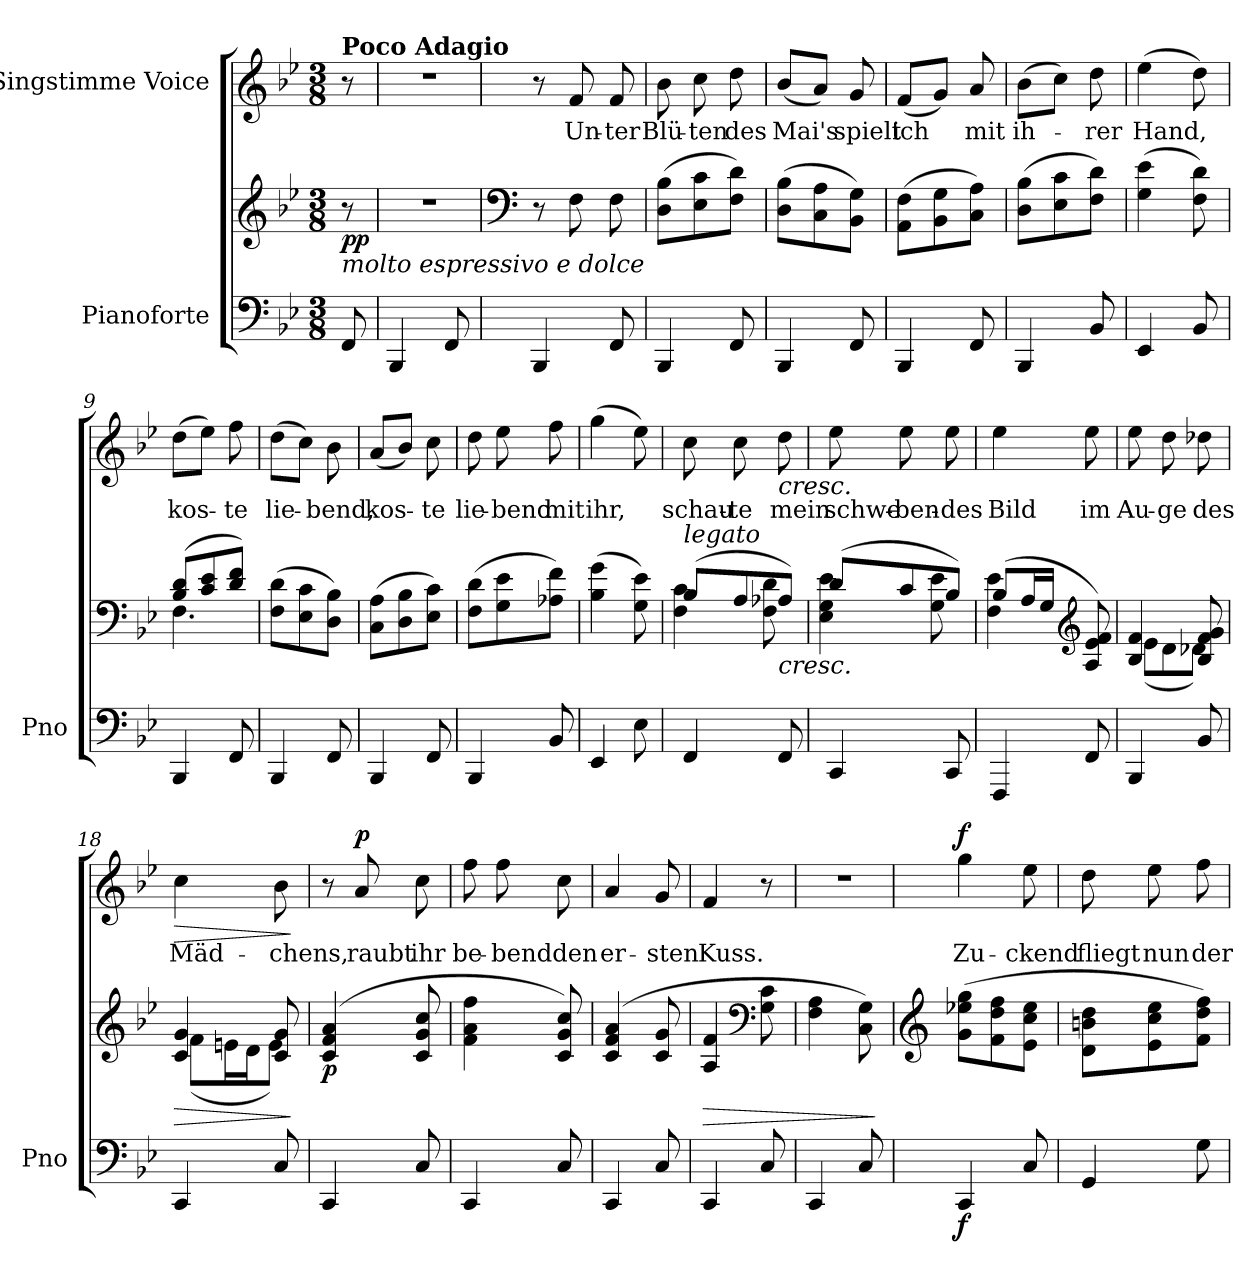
**kern	**kern	**dynam	**kern	**text	**dynam
*part2	*part2	*part2	*part1	*part1	*part1
*staff3	*staff2	*staff2/3	*staff1	*staff1	*staff1
*I"Pianoforte	*	*	*I"Singstimme Voice	*	*
*I'Pno	*	*	*	*	*
*clefF4	*clefG2	*	*clefG2	*	*
*k[b-e-]	*k[b-e-]	*	*k[b-e-]	*	*
*M3/8	*M3/8	*	*M3/8	*	*
=1	=1	=1	=1	=1	=1
!	!	!	!LO:TX:a:B:t=Poco Adagio	!	!
!	!LO:TX:b:i:t=molto espressivo e dolce	!	!	!	!
!	!	!LO:DY:b	!	!	!
8FF/	8r	pp	8r	.	.
=2	=2	=2	=2	=2	=2
4BBB-/	4.r	.	4.r	.	.
8FF/	.	.	.	.	.
=3	=3	=3	=3	=3	=3
*	*clefF4	*	*	*	*
4BBB-/	8r	.	8r	.	.
!	!	!	!	!	!LO:DY:b
!	!	!	!	!	!LO:DY:n=1:b
.	8F\	.	8f/	Un-	p other-dynamics
8FF/	8F\	.	8f/	-ter	.
=4	=4	=4	=4	=4	=4
4BBB-/	(8D\ 8B-\L	.	8b-\	Blü-	.
.	8E-\ 8c\	.	8cc\	-ten	.
8FF/	8F\ 8d\J)	.	8dd\	des	.
=5	=5	=5	=5	=5	=5
4BBB-/	(8D\ 8B-\L	.	(8b-/L	Mai's	.
.	8C\ 8A\	.	8a/J)	.	.
8FF/	8BB-\ 8G\J)	.	8g/	spielt	.
=6	=6	=6	=6	=6	=6
4BBB-/	(8AA\ 8F\L	.	(8f/L	ich	.
.	8BB-\ 8G\	.	8g/J)	.	.
8FF/	8C\ 8A\J)	.	8a/	mit	.
=7	=7	=7	=7	=7	=7
4BBB-/	(8D\ 8B-\L	.	(8b-\L	ih-	.
.	8E-\ 8c\	.	8cc\J)	.	.
8BB-/	8F\ 8d\J)	.	8dd\	-rer	.
=8	=8	=8	=8	=8	=8
4EE-/	(4G\ 4e-\	.	(4ee-\	Hand,	.
8BB-/	8F\ 8d\)	.	8dd\)	.	.
=9	=9	=9	=9	=9	=9
*	*^	*	*	*	*
4BBB-/	(8B-/ 8d/L	4.F\	.	(8dd\L	kos-	.
.	8c/ 8e-/	.	.	8ee-\J)	.	.
8FF/	8d/ 8f/J)	.	.	8ff\	-te	.
*	*v	*v	*	*	*	*
=10	=10	=10	=10	=10	=10
4BBB-/	(8F\ 8d\L	.	(8dd\L	lie-	.
.	8E-\ 8c\	.	8cc\J)	.	.
8FF/	8D\ 8B-\J)	.	8b-\	bend,	.
=11	=11	=11	=11	=11	=11
4BBB-/	(8C\ 8A\L	.	(8a/L	kos-	.
.	8D\ 8B-\	.	8b-/J)	.	.
8FF/	8E-\ 8c\J)	.	8cc\	-te	.
=12	=12	=12	=12	=12	=12
4BBB-/	(8F\ 8d\L	.	8dd\	lie-	.
.	8G\ 8e-\	.	8ee-\	-bend	.
8BB-/	8A-X\ 8f\J)	.	8ff\	mit	.
=13	=13	=13	=13	=13	=13
4EE-/	(4B-\ 4g\	.	(4gg\	ihr,	.
8E-\	8G\ 8e-\)	.	8ee-\)	.	.
=14	=14	=14	=14	=14	=14
*	*^	*	*	*	*
!	!LO:TX:i:t=legato	!	!	!	!	!
4FF/	(8B-/L	4F\ 4c\	.	8cc\	schau-	.
.	8A/	.	.	8cc\	-te	.
!	!	!	!	!LO:TX:b:i:t=cresc.	!	!
!	!LO:TX:b:i:t=cresc.	!	!	!	!	!
8FF/	8A-X/J)	8F\ 8d\	.	8dd\	mein	.
=15	=15	=15	=15	=15	=15	=15
4CC/	(8d/L	4E-\ 4G\ 4e-\	.	8ee-\	schwe-	.
.	8c/	.	.	8ee-\	-ben-	.
8CC/	8B-/J)	8G\ 8e-\	.	8ee-\	-des	.
=16	=16	=16	=16	=16	=16	=16
4FFF/	(8B-/L	4F\ 4e-\	.	4ee-\	Bild	.
.	16A/L	.	.	.	.	.
.	16G/JJ	.	.	.	.	.
*	*clefG2	*	*	*	*	*
8FF/	8A/ 8e-/ 8f/)	8ryy	.	8ee-\	im	.
=17	=17	=17	=17	=17	=17	=17
4BBB-/	4B-/ 4f/	(8e-\L	.	8ee-\	Au-	.
.	.	8d\	.	8dd\	-ge	.
8BB-/	8B-/ 8f/ 8g/	8d-X\J)	.	8dd-X\	des	.
=18	=18	=18	=18	=18	=18	=18
!	!	!	!LO:HP:b	!	!	!LO:HP:b
4CC/	4c/ 4g/	(8f\L	>	4cc\	Mäd-	>
.	.	16en\L	.	.	.	.
.	.	16d\J	.	.	.	.
8C/	8c/ 8g/	8e\J)	.	8b-\	-chens,	.
*	*v	*v	*	*	*	*
.	.	]	.	.	]
=19	=19	=19	=19	=19	=19
!	!	!LO:DY:b	!	!	!
4CC/	(4c/ 4f/ 4a/	p	8r	.	.
!	!	!	!	!	!LO:DY:b
.	.	.	8a/	raubt	p
8C/	8c/ 8g/ 8cc/	.	8cc\	ihr	.
=20	=20	=20	=20	=20	=20
4CC/	4f\ 4a\ 4ff\	.	8ff\	be-	.
.	.	.	8ff\	-bend	.
8C/	8c/ 8g/ 8cc/)	.	8cc\	den	.
=21	=21	=21	=21	=21	=21
4CC/	(4c/ 4f/ 4a/	.	4a/	er-	.
8C/	8c/ 8g/	.	8g/	-sten	.
=22	=22	=22	=22	=22	=22
!	!	!LO:HP:b	!	!	!
4CC/	4A/ 4f/	>	4f/	Kuss.	.
*	*clefF4	*	*	*	*
8C/	8G\ 8c\	.	8r	.	.
=23	=23	=23	=23	=23	=23
4CC/	4F\ 4A\	.	4.r	.	.
8C/	8C\ 8G\)	.	.	.	.
.	.	]	.	.	.
=24	=24	=24	=24	=24	=24
*	*clefG2	*	*	*	*
!	!	!LO:DY:b=2	!	!	!LO:DY:b
4CC/	(8g\ 8ee-X\ 8gg\L	f	4gg\	Zu-	f
.	8f\ 8dd\ 8ff\	.	.	.	.
8C/	8e-\ 8cc\ 8ee-\J	.	8ee-\	-ckend	.
=25	=25	=25	=25	=25	=25
4GG/	8d\ 8bn\ 8dd\L	.	8dd\	fliegt	.
.	8e-\ 8cc\ 8ee-\	.	8ee-\	nun	.
8G\	8f\ 8dd\ 8ff\J)	.	8ff\	der	.
=	=	=	=	=	=
*-	*-	*-	*-	*-	*-
